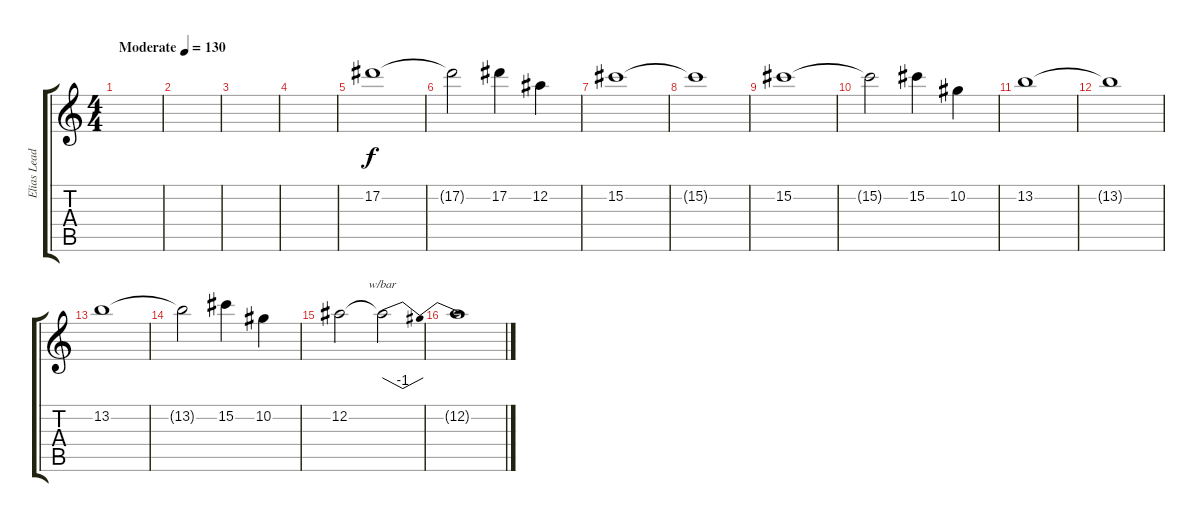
\track ("Elias Lead 1" "Elias Lead") {instrument distortionguitar}
\staff {score tabs}
\tuning (Eb4 Bb3 Gb3 Db3 Ab2 Eb2) {hide}
\ts (4 4)
\tempo (130 "Moderate")
\clef g2
\ks c
|
|
|
|
17.2.1 |
17.2{t}.2 17.2.4 12.2.4 |
15.2.1 |
15.2{t}.1 |
15.2.1 |
15.2{t}.2 15.2.4 10.2.4 |
13.2.1 |
13.2{t}.1 |
13.2.1 |
13.2{t}.2 15.2.4 10.2.4 |
12.2.2 12.2{t}.2{tbe (dip default 0 0 30 -4 55 -4 60 0)} |
12.2{t}.1
